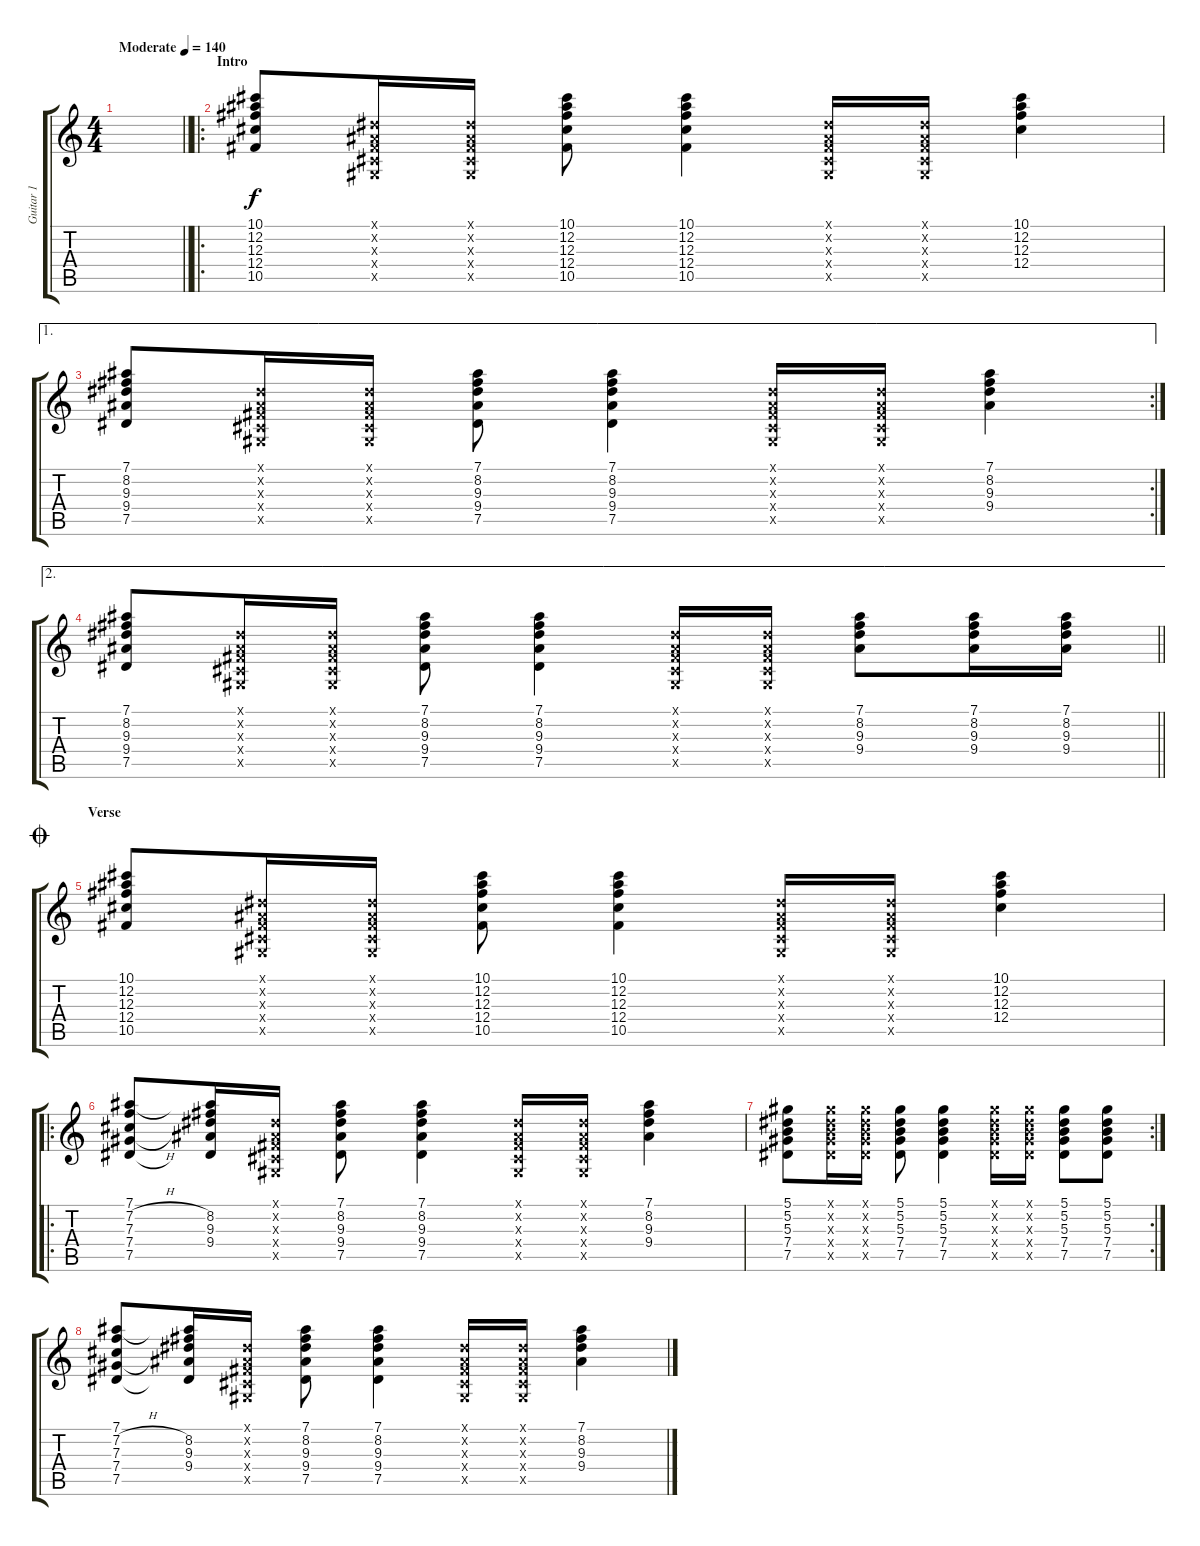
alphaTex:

\track ("Guitar 1" "Guitar 1") {instrument electricguitarclean}
\staff {score tabs}
\tuning (Eb4 Bb3 Gb3 Db3 Ab2 Eb2) {hide}
\ts (4 4)
\tempo (140 "Moderate")
\clef g2
\barLineRight lightlight
\ks c
|
\ro
\section ("" "Intro")
(10.1 12.2 12.3 12.4 10.5).8 (0.1{x} 0.2{x} 0.3{x} 0.4{x} 0.5{x}).16 (0.1{x} 0.2{x} 0.3{x} 0.4{x} 0.5{x}).16 (10.1 12.2 12.3 12.4 10.5).8 (10.1 12.2 12.3 12.4 10.5).4 (0.1{x} 0.2{x} 0.3{x} 0.4{x} 0.5{x}).16 (0.1{x} 0.2{x} 0.3{x} 0.4{x} 0.5{x}).16 (10.1 12.2 12.3 12.4).4 |
\ae 1
\rc 2
(7.1 8.2 9.3 9.4 7.5).8 (0.1{x} 0.2{x} 0.3{x} 0.4{x} 0.5{x}).16 (0.1{x} 0.2{x} 0.3{x} 0.4{x} 0.5{x}).16 (7.1 8.2 9.3 9.4 7.5).8 (7.1 8.2 9.3 9.4 7.5).4 (0.1{x} 0.2{x} 0.3{x} 0.4{x} 0.5{x}).16 (0.1{x} 0.2{x} 0.3{x} 0.4{x} 0.5{x}).16 (7.1 8.2 9.3 9.4).4 |
\ae 2
\barLineRight lightlight
(7.1 8.2 9.3 9.4 7.5).8 (0.1{x} 0.2{x} 0.3{x} 0.4{x} 0.5{x}).16 (0.1{x} 0.2{x} 0.3{x} 0.4{x} 0.5{x}).16 (7.1 8.2 9.3 9.4 7.5).8 (7.1 8.2 9.3 9.4 7.5).4 (0.1{x} 0.2{x} 0.3{x} 0.4{x} 0.5{x}).16 (0.1{x} 0.2{x} 0.3{x} 0.4{x} 0.5{x}).16 (7.1 8.2 9.3 9.4).8 (7.1 8.2 9.3 9.4).16 (7.1 8.2 9.3 9.4).16 |
\section ("" "Verse")
\jump coda
(10.1 12.2 12.3 12.4 10.5).8 (0.1{x} 0.2{x} 0.3{x} 0.4{x} 0.5{x}).16 (0.1{x} 0.2{x} 0.3{x} 0.4{x} 0.5{x}).16 (10.1 12.2 12.3 12.4 10.5).8 (10.1 12.2 12.3 12.4 10.5).4 (0.1{x} 0.2{x} 0.3{x} 0.4{x} 0.5{x}).16 (0.1{x} 0.2{x} 0.3{x} 0.4{x} 0.5{x}).16 (10.1 12.2 12.3 12.4).4 |
\ro
(7.1 7.2{h} 7.3 7.4{h} 7.5).8 (7.1{t} 8.2 9.3 9.4 7.5{t}).16 (0.1{x} 0.2{x} 0.3{x} 0.4{x} 0.5{x}).16 (7.1 8.2 9.3 9.4 7.5).8 (7.1 8.2 9.3 9.4 7.5).4 (0.1{x} 0.2{x} 0.3{x} 0.4{x} 0.5{x}).16 (0.1{x} 0.2{x} 0.3{x} 0.4{x} 0.5{x}).16 (7.1 8.2 9.3 9.4).4 |
\rc 2
(5.1 5.2 5.3 7.4 7.5).8 (5.1{x} 5.2{x} 5.3{x} 7.4{x} 7.5{x}).16 (5.1{x} 5.2{x} 5.3{x} 7.4{x} 7.5{x}).16 (5.1 5.2 5.3 7.4 7.5).8 (5.1 5.2 5.3 7.4 7.5).4 (5.1{x} 5.2{x} 5.3{x} 7.4{x} 7.5{x}).16 (5.1{x} 5.2{x} 5.3{x} 7.4{x} 7.5{x}).16 (5.1 5.2 5.3 7.4 7.5).8 (5.1 5.2 5.3 7.4 7.5).8 |
(7.1 7.2{h} 7.3 7.4{h} 7.5).8 (7.1{t} 8.2 9.3 9.4 7.5{t}).16 (0.1{x} 0.2{x} 0.3{x} 0.4{x} 0.5{x}).16 (7.1 8.2 9.3 9.4 7.5).8 (7.1 8.2 9.3 9.4 7.5).4 (0.1{x} 0.2{x} 0.3{x} 0.4{x} 0.5{x}).16 (0.1{x} 0.2{x} 0.3{x} 0.4{x} 0.5{x}).16 (7.1 8.2 9.3 9.4).4
